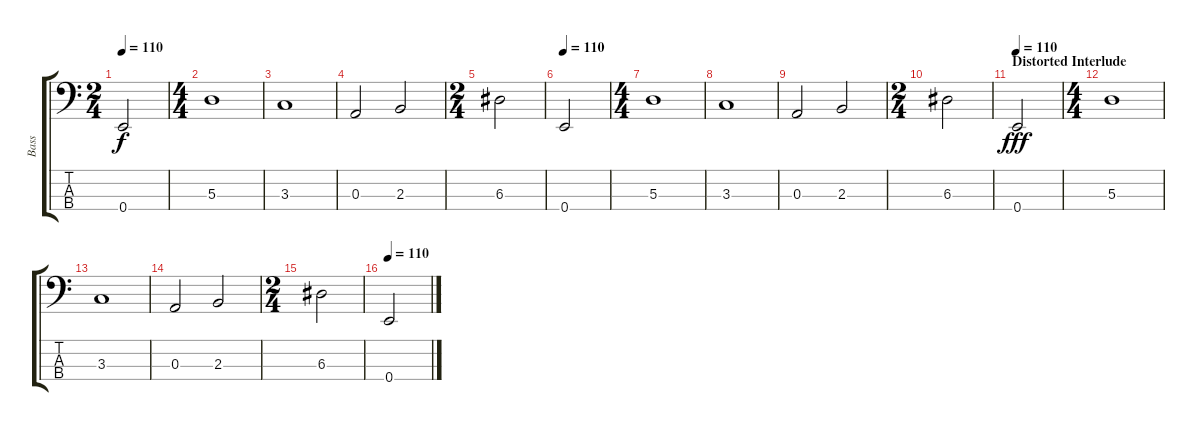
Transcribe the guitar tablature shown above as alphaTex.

\track ("Bass" "Bass") {instrument acousticguitarnylon}
\staff {score tabs}
\tuning (G2 D2 A1 E1) {hide}
\ts (2 4)
\tempo 110
\clef f4
\ks c
0.4.2{dy f} |
\ts (4 4)
5.3.1 |
3.3.1 |
0.3.2 2.3.2 |
\ts (2 4)
6.3.2 |
\tempo 110
0.4.2 |
\ts (4 4)
5.3.1 |
3.3.1 |
0.3.2 2.3.2 |
\ts (2 4)
6.3.2 |
\section ("" "Distorted Interlude")
\tempo 110
0.4.2{dy fff} |
\ts (4 4)
5.3.1 |
3.3.1 |
0.3.2 2.3.2 |
\ts (2 4)
6.3.2 |
\tempo 110
0.4.2
